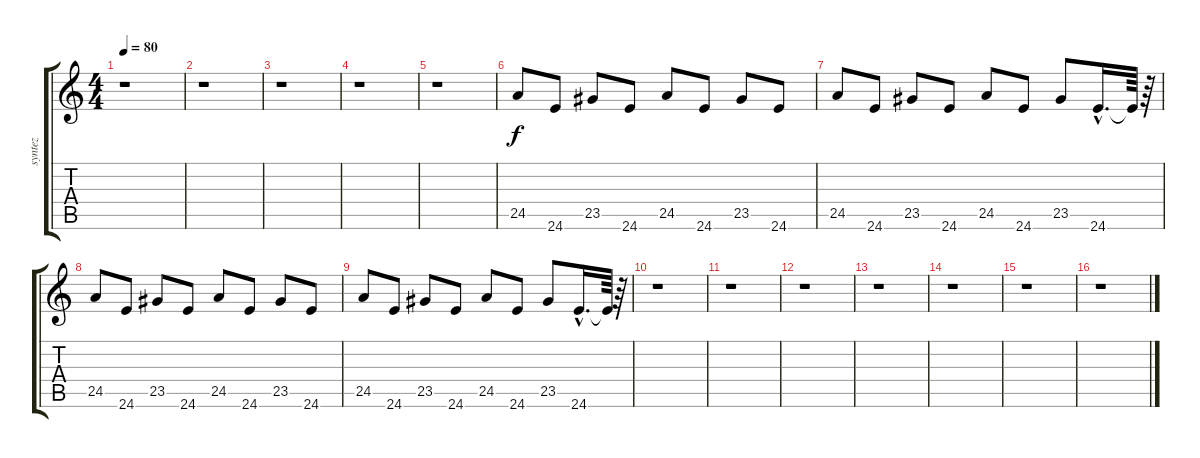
\track ("syntez" "syntez") {instrument acousticgrandpiano}
\staff {score tabs}
\tuning (E4 B3 G3 D3 A2 E2) {hide}
\ts (4 4)
\tempo 80
\clef g2
\ks c
r.1{dy f} |
r.1 |
r.1 |
r.1 |
r.1 |
24.5.8 24.6.8 23.5.8 24.6.8 24.5.8 24.6.8 23.5.8 24.6.8 |
24.5.8 24.6.8 23.5.8 24.6.8 24.5.8 24.6.8 23.5.8 24.6{hac}.16{d} 24.6{t}.64 r.64 |
24.5.8 24.6.8 23.5.8 24.6.8 24.5.8 24.6.8 23.5.8 24.6.8 |
24.5.8 24.6.8 23.5.8 24.6.8 24.5.8 24.6.8 23.5.8 24.6{hac}.16{d} 24.6{t}.64 r.64 |
r.1 |
r.1 |
r.1 |
r.1 |
r.1 |
r.1 |
r.1
